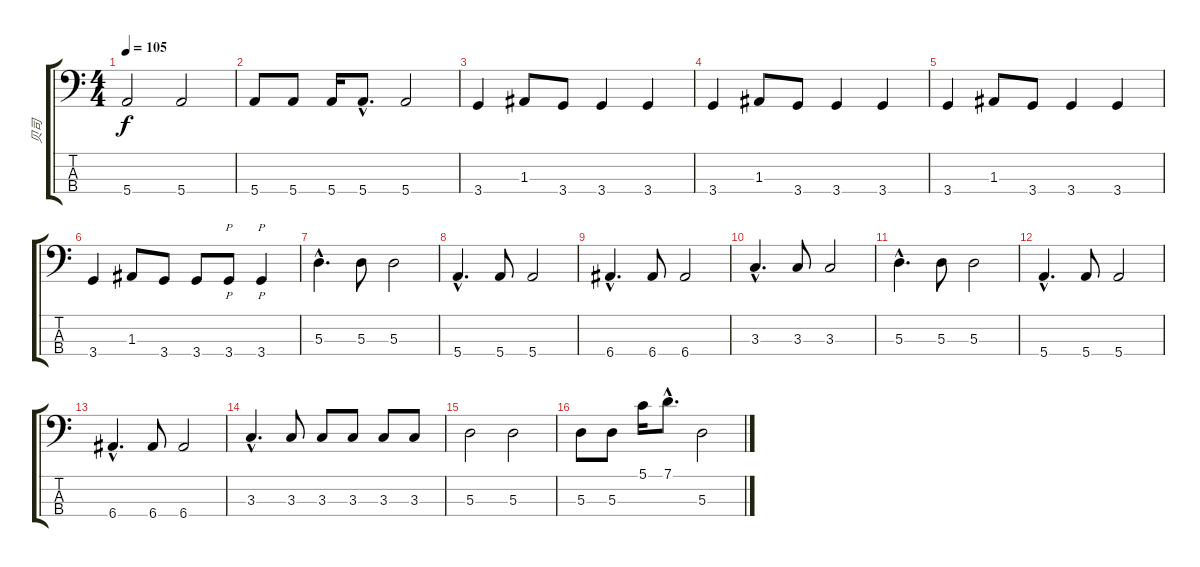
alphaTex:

\track ("贝司" "贝司") {instrument electricbassfinger}
\staff {score tabs}
\tuning (G2 D2 A1 E1) {hide}
\ts (4 4)
\tempo 105
\clef f4
\ks c
5.4.2{dy f} 5.4.2 |
5.4.8 5.4.8 5.4.16 5.4{hac}.8{d} 5.4.2 |
3.4.4 1.3.8 3.4.8 3.4.4 3.4.4 |
3.4.4 1.3.8 3.4.8 3.4.4 3.4.4 |
3.4.4 1.3.8 3.4.8 3.4.4 3.4.4 |
3.4.4 1.3.8 3.4.8 3.4.8 3.4.8{p} 3.4.4{p} |
5.3{hac}.4{d} 5.3.8 5.3.2 |
5.4{hac}.4{d} 5.4.8 5.4.2 |
6.4{hac}.4{d} 6.4.8 6.4.2 |
3.3{hac}.4{d} 3.3.8 3.3.2 |
5.3{hac}.4{d} 5.3.8 5.3.2 |
5.4{hac}.4{d} 5.4.8 5.4.2 |
6.4{hac}.4{d} 6.4.8 6.4.2 |
3.3{hac}.4{d} 3.3.8 3.3.8 3.3.8 3.3.8 3.3.8 |
5.3.2 5.3.2 |
5.3.8 5.3.8 5.1.16 7.1{hac}.8{d} 5.3.2
